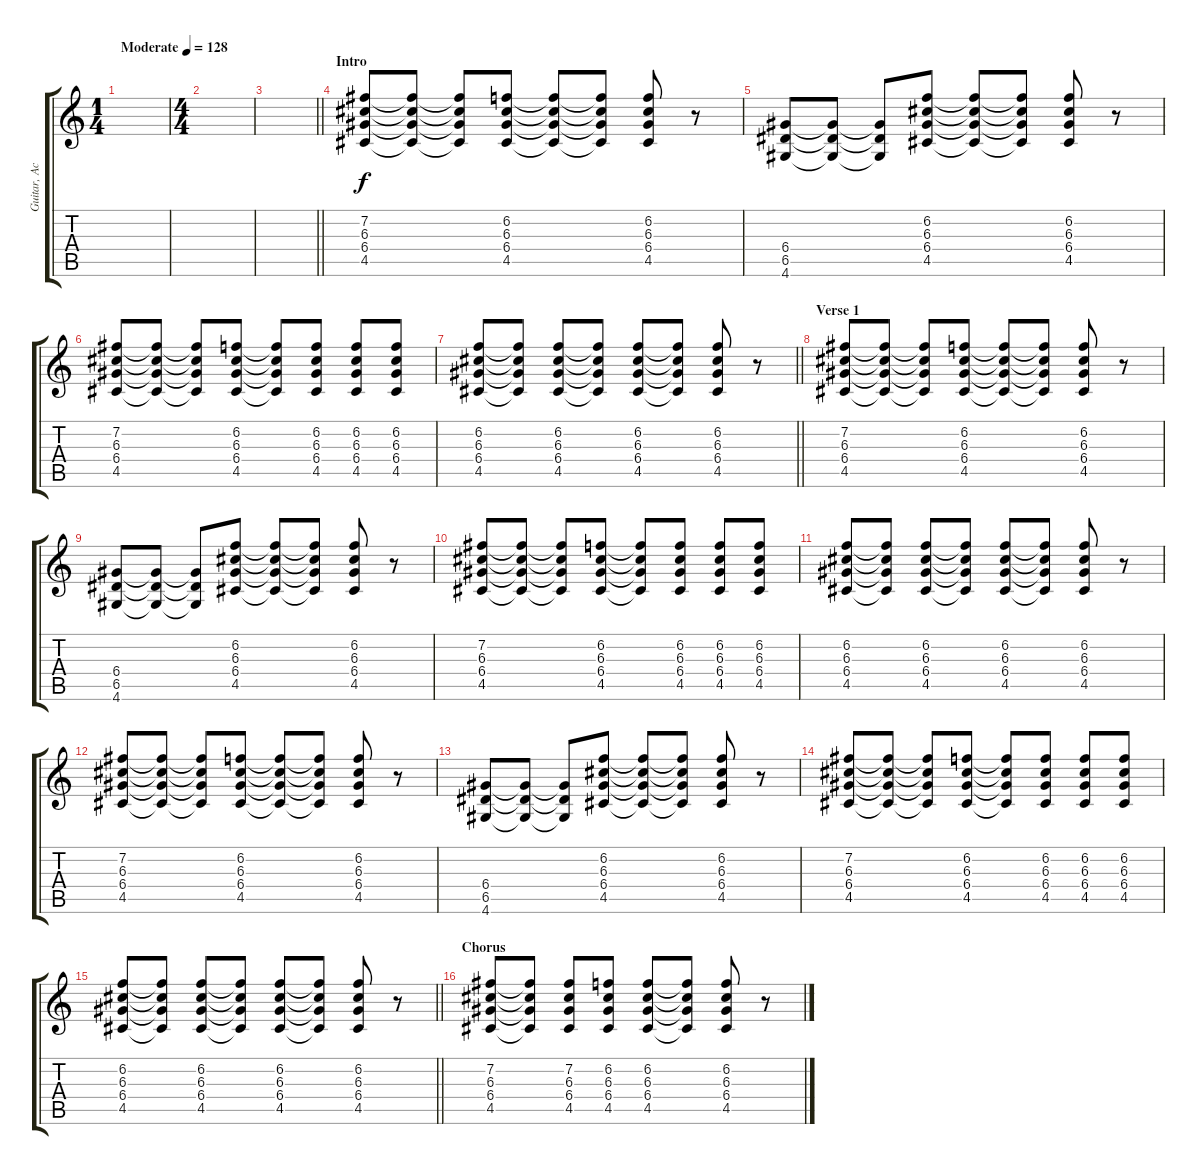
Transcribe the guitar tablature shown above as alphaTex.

\track ("Guitar, Acoustic" "Guitar, Ac") {instrument acousticguitarsteel}
\staff {score tabs}
\tuning (E4 B3 G3 D3 A2 E2) {hide}
\ts (1 4)
\tempo (128 "Moderate")
\clef g2
\ks c
|
\ts (4 4)
|
\barLineRight lightlight
|
\section ("" "Intro")
(7.2 6.3 6.4 4.5).8 (7.2{t} 6.3{t} 6.4{t} 4.5{t}).8 (7.2{t} 6.3{t} 6.4{t} 4.5{t}).8 (6.2 6.3 6.4 4.5).8 (6.2{t} 6.3{t} 6.4{t} 4.5{t}).8 (6.2{t} 6.3{t} 6.4{t} 4.5{t}).8 (6.2 6.3 6.4 4.5).8 r.8 |
(6.4 6.5 4.6).8 (6.4{t} 6.5{t} 4.6{t}).8 (6.4{t} 6.5{t} 4.6{t}).8 (6.2 6.3 6.4 4.5).8 (6.2{t} 6.3{t} 6.4{t} 4.5{t}).8 (6.2{t} 6.3{t} 6.4{t} 4.5{t}).8 (6.2 6.3 6.4 4.5).8 r.8 |
(7.2 6.3 6.4 4.5).8 (7.2{t} 6.3{t} 6.4{t} 4.5{t}).8 (7.2{t} 6.3{t} 6.4{t} 4.5{t}).8 (6.2 6.3 6.4 4.5).8 (6.2{t} 6.3{t} 6.4{t} 4.5{t}).8 (6.2 6.3 6.4 4.5).8 (6.2 6.3 6.4 4.5).8 (6.2 6.3 6.4 4.5).8 |
\barLineRight lightlight
(6.2 6.3 6.4 4.5).8 (6.2{t} 6.3{t} 6.4{t} 4.5{t}).8 (6.2 6.3 6.4 4.5).8 (6.2{t} 6.3{t} 6.4{t} 4.5{t}).8 (6.2 6.3 6.4 4.5).8 (6.2{t} 6.3{t} 6.4{t} 4.5{t}).8 (6.2 6.3 6.4 4.5).8 r.8 |
\section ("" "Verse 1")
(7.2 6.3 6.4 4.5).8 (7.2{t} 6.3{t} 6.4{t} 4.5{t}).8 (7.2{t} 6.3{t} 6.4{t} 4.5{t}).8 (6.2 6.3 6.4 4.5).8 (6.2{t} 6.3{t} 6.4{t} 4.5{t}).8 (6.2{t} 6.3{t} 6.4{t} 4.5{t}).8 (6.2 6.3 6.4 4.5).8 r.8 |
(6.4 6.5 4.6).8 (6.4{t} 6.5{t} 4.6{t}).8 (6.4{t} 6.5{t} 4.6{t}).8 (6.2 6.3 6.4 4.5).8 (6.2{t} 6.3{t} 6.4{t} 4.5{t}).8 (6.2{t} 6.3{t} 6.4{t} 4.5{t}).8 (6.2 6.3 6.4 4.5).8 r.8 |
(7.2 6.3 6.4 4.5).8 (7.2{t} 6.3{t} 6.4{t} 4.5{t}).8 (7.2{t} 6.3{t} 6.4{t} 4.5{t}).8 (6.2 6.3 6.4 4.5).8 (6.2{t} 6.3{t} 6.4{t} 4.5{t}).8 (6.2 6.3 6.4 4.5).8 (6.2 6.3 6.4 4.5).8 (6.2 6.3 6.4 4.5).8 |
(6.2 6.3 6.4 4.5).8 (6.2{t} 6.3{t} 6.4{t} 4.5{t}).8 (6.2 6.3 6.4 4.5).8 (6.2{t} 6.3{t} 6.4{t} 4.5{t}).8 (6.2 6.3 6.4 4.5).8 (6.2{t} 6.3{t} 6.4{t} 4.5{t}).8 (6.2 6.3 6.4 4.5).8 r.8 |
(7.2 6.3 6.4 4.5).8 (7.2{t} 6.3{t} 6.4{t} 4.5{t}).8 (7.2{t} 6.3{t} 6.4{t} 4.5{t}).8 (6.2 6.3 6.4 4.5).8 (6.2{t} 6.3{t} 6.4{t} 4.5{t}).8 (6.2{t} 6.3{t} 6.4{t} 4.5{t}).8 (6.2 6.3 6.4 4.5).8 r.8 |
(6.4 6.5 4.6).8 (6.4{t} 6.5{t} 4.6{t}).8 (6.4{t} 6.5{t} 4.6{t}).8 (6.2 6.3 6.4 4.5).8 (6.2{t} 6.3{t} 6.4{t} 4.5{t}).8 (6.2{t} 6.3{t} 6.4{t} 4.5{t}).8 (6.2 6.3 6.4 4.5).8 r.8 |
(7.2 6.3 6.4 4.5).8 (7.2{t} 6.3{t} 6.4{t} 4.5{t}).8 (7.2{t} 6.3{t} 6.4{t} 4.5{t}).8 (6.2 6.3 6.4 4.5).8 (6.2{t} 6.3{t} 6.4{t} 4.5{t}).8 (6.2 6.3 6.4 4.5).8 (6.2 6.3 6.4 4.5).8 (6.2 6.3 6.4 4.5).8 |
\barLineRight lightlight
(6.2 6.3 6.4 4.5).8 (6.2{t} 6.3{t} 6.4{t} 4.5{t}).8 (6.2 6.3 6.4 4.5).8 (6.2{t} 6.3{t} 6.4{t} 4.5{t}).8 (6.2 6.3 6.4 4.5).8 (6.2{t} 6.3{t} 6.4{t} 4.5{t}).8 (6.2 6.3 6.4 4.5).8 r.8 |
\section ("" "Chorus")
(7.2 6.3 6.4 4.5).8 (7.2{t} 6.3{t} 6.4{t} 4.5{t}).8 (7.2 6.3 6.4 4.5).8 (6.2 6.3 6.4 4.5).8 (6.2 6.3 6.4 4.5).8 (6.2{t} 6.3{t} 6.4{t} 4.5{t}).8 (6.2 6.3 6.4 4.5).8 r.8
